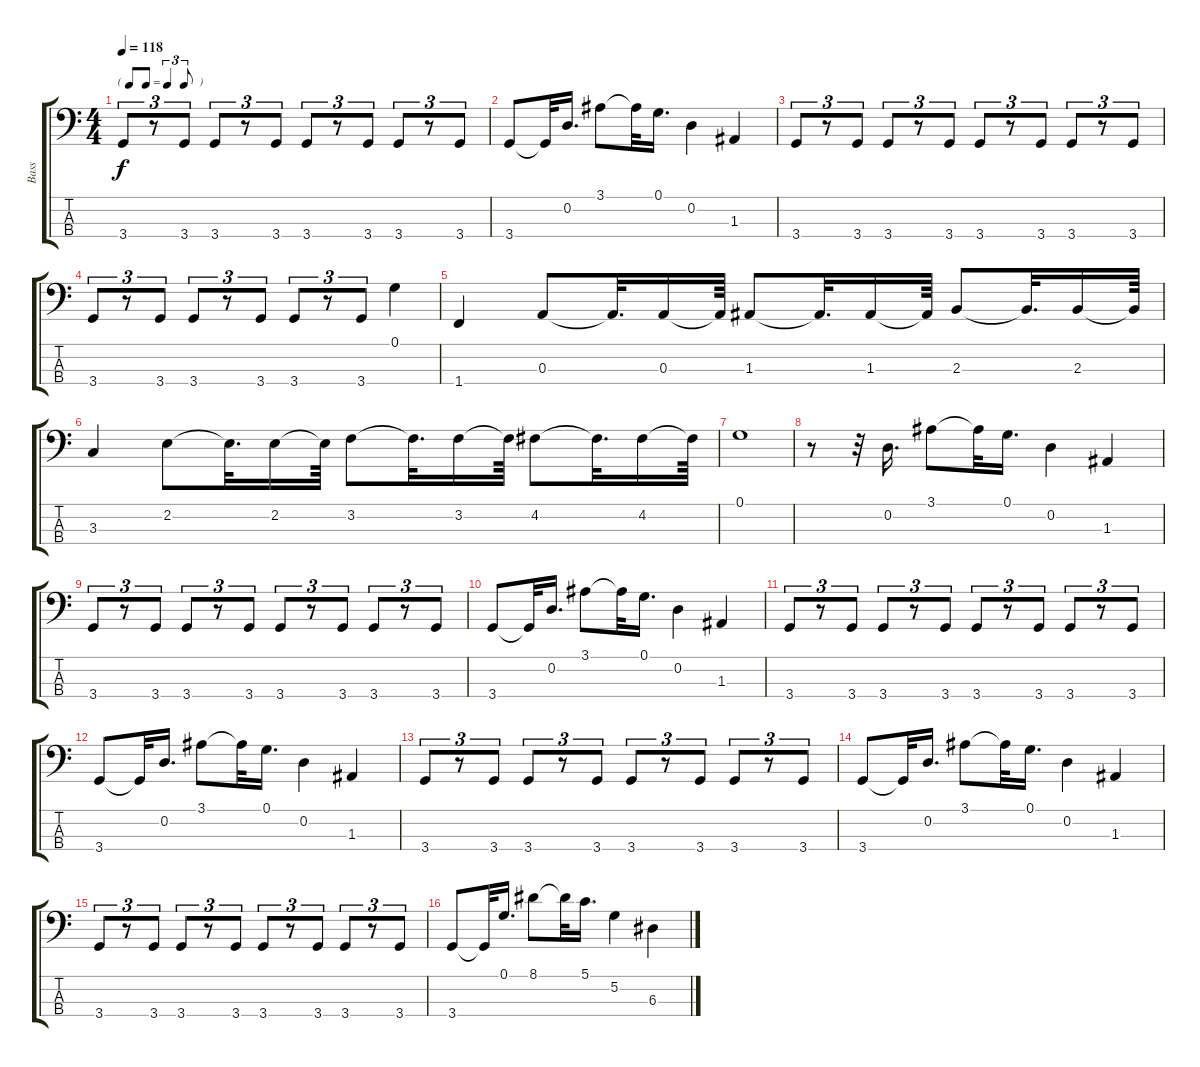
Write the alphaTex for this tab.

\track ("Bass" "Bass") {instrument electricbassfinger}
\staff {score tabs}
\tuning (G2 D2 A1 E1) {hide}
\ts (4 4)
\tf triplet8th
\tempo 118
\clef f4
\ks c
3.4.8{tu (3 2) dy f} r.8{tu (3 2)} 3.4.8{tu (3 2)} 3.4.8{tu (3 2)} r.8{tu (3 2)} 3.4.8{tu (3 2)} 3.4.8{tu (3 2)} r.8{tu (3 2)} 3.4.8{tu (3 2)} 3.4.8{tu (3 2)} r.8{tu (3 2)} 3.4.8{tu (3 2)} |
3.4.8 3.4{t}.32 0.2.16{d} 3.1.8 3.1{t}.32 0.1.16{d} 0.2.4 1.3.4 |
3.4.8{tu (3 2)} r.8{tu (3 2)} 3.4.8{tu (3 2)} 3.4.8{tu (3 2)} r.8{tu (3 2)} 3.4.8{tu (3 2)} 3.4.8{tu (3 2)} r.8{tu (3 2)} 3.4.8{tu (3 2)} 3.4.8{tu (3 2)} r.8{tu (3 2)} 3.4.8{tu (3 2)} |
3.4.8{tu (3 2)} r.8{tu (3 2)} 3.4.8{tu (3 2)} 3.4.8{tu (3 2)} r.8{tu (3 2)} 3.4.8{tu (3 2)} 3.4.8{tu (3 2)} r.8{tu (3 2)} 3.4.8{tu (3 2)} 0.1.4 |
1.4.4 0.3.8 0.3{t}.32{d} 0.3.16 0.3{t}.64 1.3.8 1.3{t}.32{d} 1.3.16 1.3{t}.64 2.3.8 2.3{t}.32{d} 2.3.16 2.3{t}.64 |
3.3.4 2.2.8 2.2{t}.32{d} 2.2.16 2.2{t}.64 3.2.8 3.2{t}.32{d} 3.2.16 3.2{t}.64 4.2.8 4.2{t}.32{d} 4.2.16 4.2{t}.64 |
0.1.1 |
r.8 r.32 0.2.16{d} 3.1.8 3.1{t}.32 0.1.16{d} 0.2.4 1.3.4 |
3.4.8{tu (3 2)} r.8{tu (3 2)} 3.4.8{tu (3 2)} 3.4.8{tu (3 2)} r.8{tu (3 2)} 3.4.8{tu (3 2)} 3.4.8{tu (3 2)} r.8{tu (3 2)} 3.4.8{tu (3 2)} 3.4.8{tu (3 2)} r.8{tu (3 2)} 3.4.8{tu (3 2)} |
3.4.8 3.4{t}.32 0.2.16{d} 3.1.8 3.1{t}.32 0.1.16{d} 0.2.4 1.3.4 |
3.4.8{tu (3 2)} r.8{tu (3 2)} 3.4.8{tu (3 2)} 3.4.8{tu (3 2)} r.8{tu (3 2)} 3.4.8{tu (3 2)} 3.4.8{tu (3 2)} r.8{tu (3 2)} 3.4.8{tu (3 2)} 3.4.8{tu (3 2)} r.8{tu (3 2)} 3.4.8{tu (3 2)} |
3.4.8 3.4{t}.32 0.2.16{d} 3.1.8 3.1{t}.32 0.1.16{d} 0.2.4 1.3.4 |
3.4.8{tu (3 2)} r.8{tu (3 2)} 3.4.8{tu (3 2)} 3.4.8{tu (3 2)} r.8{tu (3 2)} 3.4.8{tu (3 2)} 3.4.8{tu (3 2)} r.8{tu (3 2)} 3.4.8{tu (3 2)} 3.4.8{tu (3 2)} r.8{tu (3 2)} 3.4.8{tu (3 2)} |
3.4.8 3.4{t}.32 0.2.16{d} 3.1.8 3.1{t}.32 0.1.16{d} 0.2.4 1.3.4 |
3.4.8{tu (3 2)} r.8{tu (3 2)} 3.4.8{tu (3 2)} 3.4.8{tu (3 2)} r.8{tu (3 2)} 3.4.8{tu (3 2)} 3.4.8{tu (3 2)} r.8{tu (3 2)} 3.4.8{tu (3 2)} 3.4.8{tu (3 2)} r.8{tu (3 2)} 3.4.8{tu (3 2)} |
3.4.8 3.4{t}.32 0.1.16{d} 8.1.8 8.1{t}.32 5.1.16{d} 5.2.4 6.3.4
